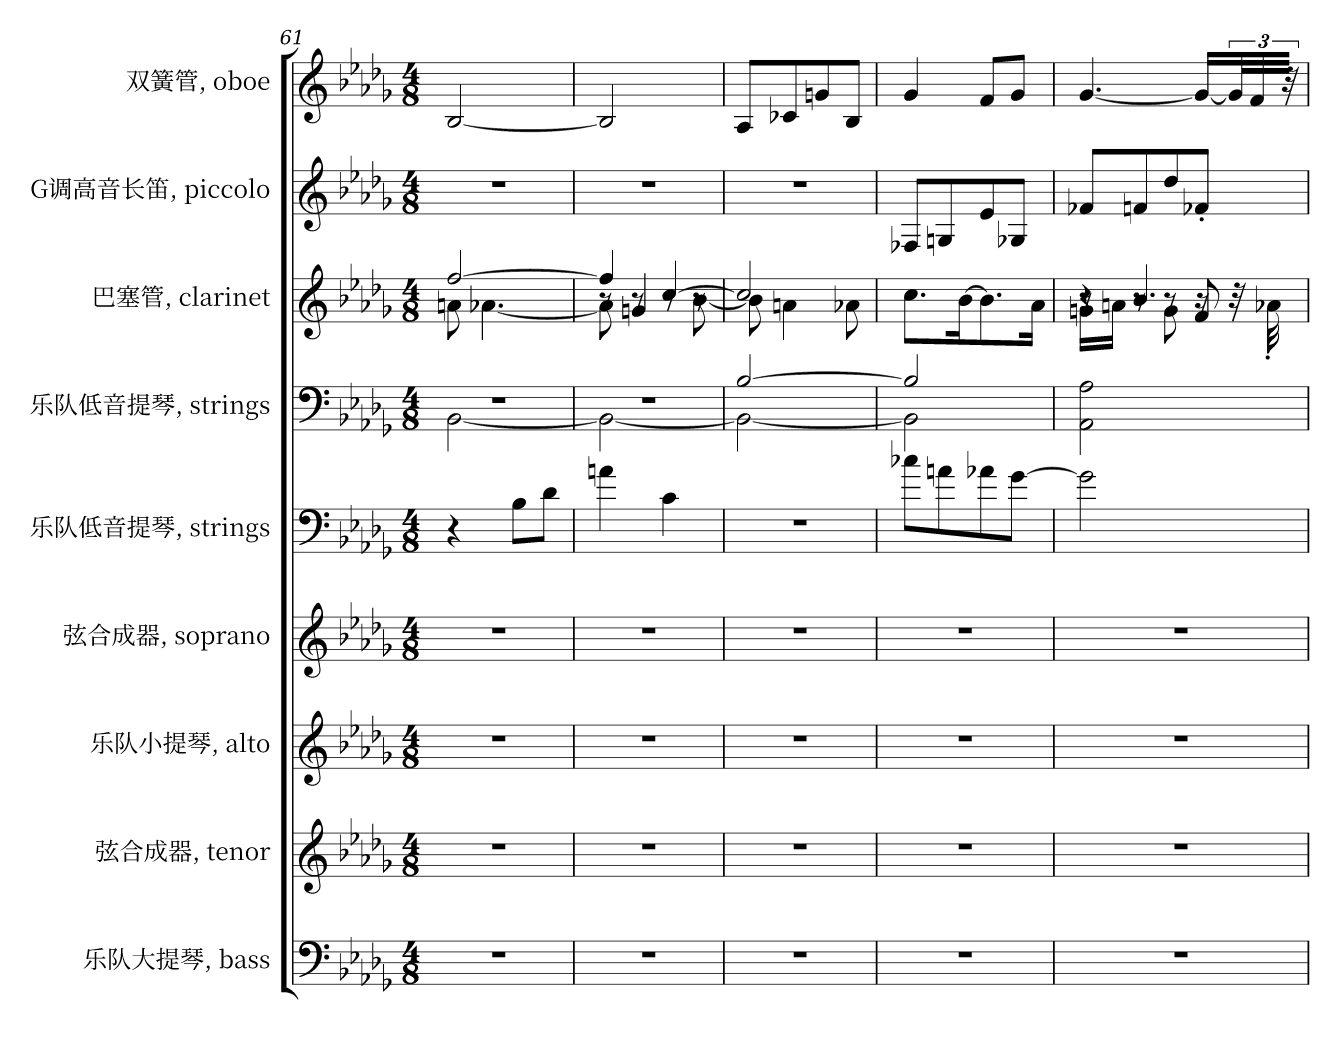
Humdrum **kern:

**kern	**kern	**kern	**kern	**kern	**kern	**kern	**kern	**kern
*part9	*part8	*part7	*part6	*part5	*part4	*part3	*part2	*part1
*staff9	*staff8	*staff7	*staff6	*staff5	*staff4	*staff3	*staff2	*staff1
*I"乐队大提琴, bass	*I"弦合成器, tenor	*I"乐队小提琴, alto	*I"弦合成器, soprano	*I"乐队低音提琴, strings	*I"乐队低音提琴, strings	*I"巴塞管, clarinet	*I"G调高音长笛, piccolo	*I"双簧管, oboe
*	*	*	*	*	*	*	*	*I'Ob.
*clefF4	*clefG2	*clefG2	*clefG2	*clefF4	*clefF4	*clefG2	*clefG2	*clefG2
*	*	*	*	*ITrd7c12	*ITrd7c12	*ITrd4c7	*ITrd-4c-7	*
*k[b-e-a-d-g-]	*k[b-e-a-d-g-]	*k[b-e-a-d-g-]	*k[b-e-a-d-g-]	*k[b-e-a-d-g-]	*k[b-e-a-d-g-]	*k[b-e-a-d-g-c-]	*k[b-e-a-d-]	*k[b-e-a-d-g-]
*M4/8	*M4/8	*M4/8	*M4/8	*M4/8	*M4/8	*M4/8	*M4/8	*M4/8
=61	=61	=61	=61	=61	=61	=61	=61	=61
*	*	*	*	*	*^	*^	*	*
2r	2r	2r	2r	4r	2r	[2BBB-\	[2b-/	8dn\	2r	[2B-/
.	.	.	.	.	.	.	.	[4.d-X\	.	.
.	.	.	.	8BB-\L	.	.	.	.	.	.
.	.	.	.	8D-\J	.	.	.	.	.	.
=62	=62	=62	=62	=62	=62	=62	=62	=62	=62	=62
*	*	*	*	*	*	*	*	*^	*	*
2r	2r	2r	2r	4An\	2r	2BBB-\_	4b-/]	8d-\]	8r	2r	2B-/]
.	.	.	.	.	.	.	.	8r	4cn/	.	.
.	.	.	.	4C\	.	.	[4f/	8r	.	.	.
.	.	.	.	.	.	.	.	[8e-\	8r	.	.
*	*	*	*	*	*	*	*	*v	*v	*	*
=63	=63	=63	=63	=63	=63	=63	=63	=63	=63	=63
2r	2r	2r	2r	2r	[2BB-/	2BBB-\_	2f/]	8e-\]	2r	8A-/L
.	.	.	.	.	.	.	.	4dn\	.	8c-X/
.	.	.	.	.	.	.	.	.	.	8gn/
.	.	.	.	.	.	.	.	8d-X\	.	8B-/J
*	*	*	*	*	*	*	*v	*v	*	*
=64	=64	=64	=64	=64	=64	=64	=64	=64	=64
2r	2r	2r	2r	8c-X\L	2BB-/]	2BBB-\]	8.f\L	8c-X/L	4g-/
.	.	.	.	8An\	.	.	.	8dn/	.
.	.	.	.	.	.	.	[16e-\K	.	.
.	.	.	.	8A-X\	.	.	8.e-\]	8b-/	8f/L
.	.	.	.	[8G-\J	.	.	.	8d-X/J	8g-/J
.	.	.	.	.	.	.	16d-\Jk	.	.
*	*	*	*	*	*v	*v	*	*	*
!!LO:PB:g=z
=65	=65	=65	=65	=65	=65	=65	=65	=65
*	*	*	*	*	*	*^	*	*
*	*	*	*	*	*	*	*^	*	*
2r	2r	2r	2r	2G-\]	2AAA-\ 2AA-\	8r	16cn\LL	4r	8cc-X/L	[4.g-/
.	.	.	.	.	.	.	16dn\JJ	.	.	.
.	.	.	.	.	.	4.e-/	8r	.	8ccn/	.
.	.	.	.	.	.	.	8c\	8r	8aa-/	.
.	.	.	.	.	.	.	16r	8B-/	8cc-X'/J	16g-/LL_
.	.	.	.	.	.	.	32r	.	.	48g-/L]
.	.	.	.	.	.	.	.	.	.	48f/JJJ
.	.	.	.	.	.	.	32d-X'\	.	.	.
.	.	.	.	.	.	.	.	.	.	48r
*	*	*	*	*	*	*v	*v	*v	*	*
=	=	=	=	=	=	=	=	=
*-	*-	*-	*-	*-	*-	*-	*-	*-
